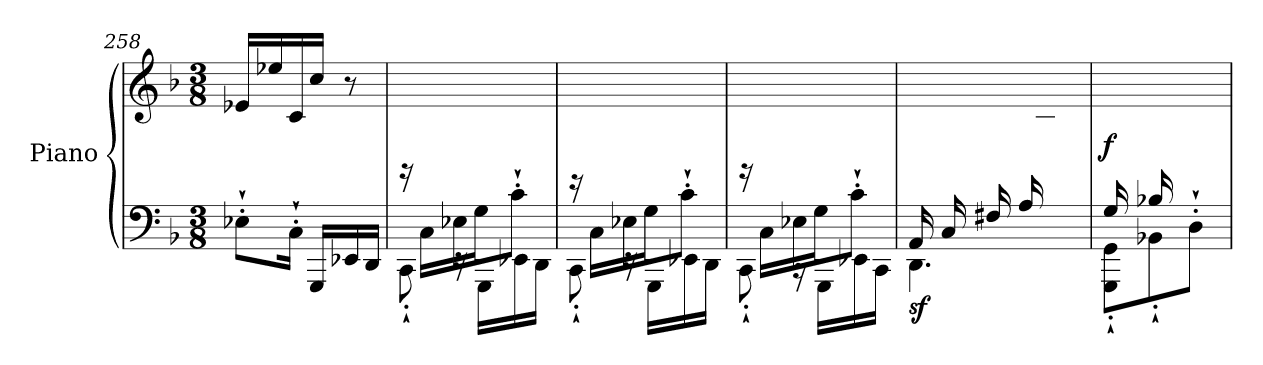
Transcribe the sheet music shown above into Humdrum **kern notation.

**kern	**kern	**dynam
*part1	*part1	*part1
*staff2	*staff1	*staff1/2
*I"Piano	*	*
*I'Pno	*	*
*clefF4	*clefG2	*
*k[b-]	*k[b-]	*
*M3/8	*M3/8	*
=258	=258	=258
8E-X'`\L	16e-X/LL	.
.	16ee-X/	.
16C'`\Jk	16c/	.
16GGG/LL	16cc/JJ	.
16EE-X/	8r	.
16DD/JJ	.	.
=259	=259	=259
*^	*	*
16ryy	8CC'`\	16rGG	.
16C\LL	.	4ryy	.
16E-X\	16rEE	.	.
16G\J	16GGG\LL	.	.
8c'`\J	16EE-X\	.	.
.	16DD\JJ	16ryy	.
=260	=260	=260	=260
16ryy	8CC'`\	16rEE	.
16C\LL	.	4ryy	.
16E-X\	16rEE	.	.
16G\J	16GGG\LL	.	.
8c'`\J	16EE-X\	.	.
.	16DD\JJ	16ryy	.
=261	=261	=261	=261
16ryy	8CC'`\	16rGG	.
16C\LL	.	4ryy	.
16E-X\	16rCC	.	.
16G\J	16GGG\LL	.	.
8c'`\J	16EE-X\	.	.
.	16CC\JJ	16ryy	.
!!LO:LB:g=z
=262	=262	=262	=262
!	!	!	!LO:DY:b=2
16AA/LL	4.DD\	4ryy	sf
16C/	.	.	.
16F#X/	.	.	.
16A/	.	.	.
8ryy	.	16c\	.
.	.	16f#X\JJ	.
=263	=263	=263	=263
!	!	!	!LO:DY:b
16G/LL	8GGG\'` 8GG\'`L	16ryy	f
16ryy	.	16g\	.
16B-X/	8BB-X'`\	16ryy	.
8.ryy	.	16b-X\	.
.	8D'`\J	16d\	.
.	.	16dd\JJ	.
*v	*v	*	*
=	=	=
*-	*-	*-
